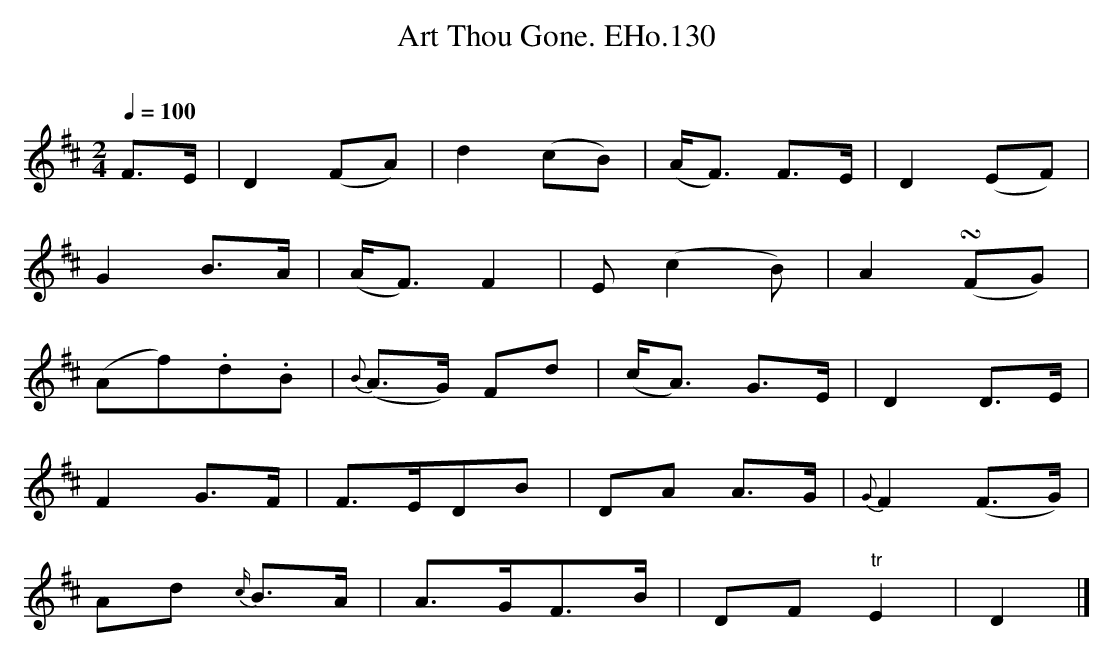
X:1
T:Art Thou Gone. EHo.130
M:2/4
L:1/8
Q:1/4=100
O:
K:D
F>E | D2(FA) | d2(cB) | (A<F) F>E | D2(EF) |
G2B>A | (A<F)F2 | E(c2B) | A2(!turn!FG) |
(Af).d.B | {B}(A>G) Fd | (c<A) G>E | D2D>E |
F2G>F |F>EDB | DA A>G | {G}F2 (F>G) |
Ad {c/}B>A | A>GF>B | DF "tr"E2 | D2 |]
